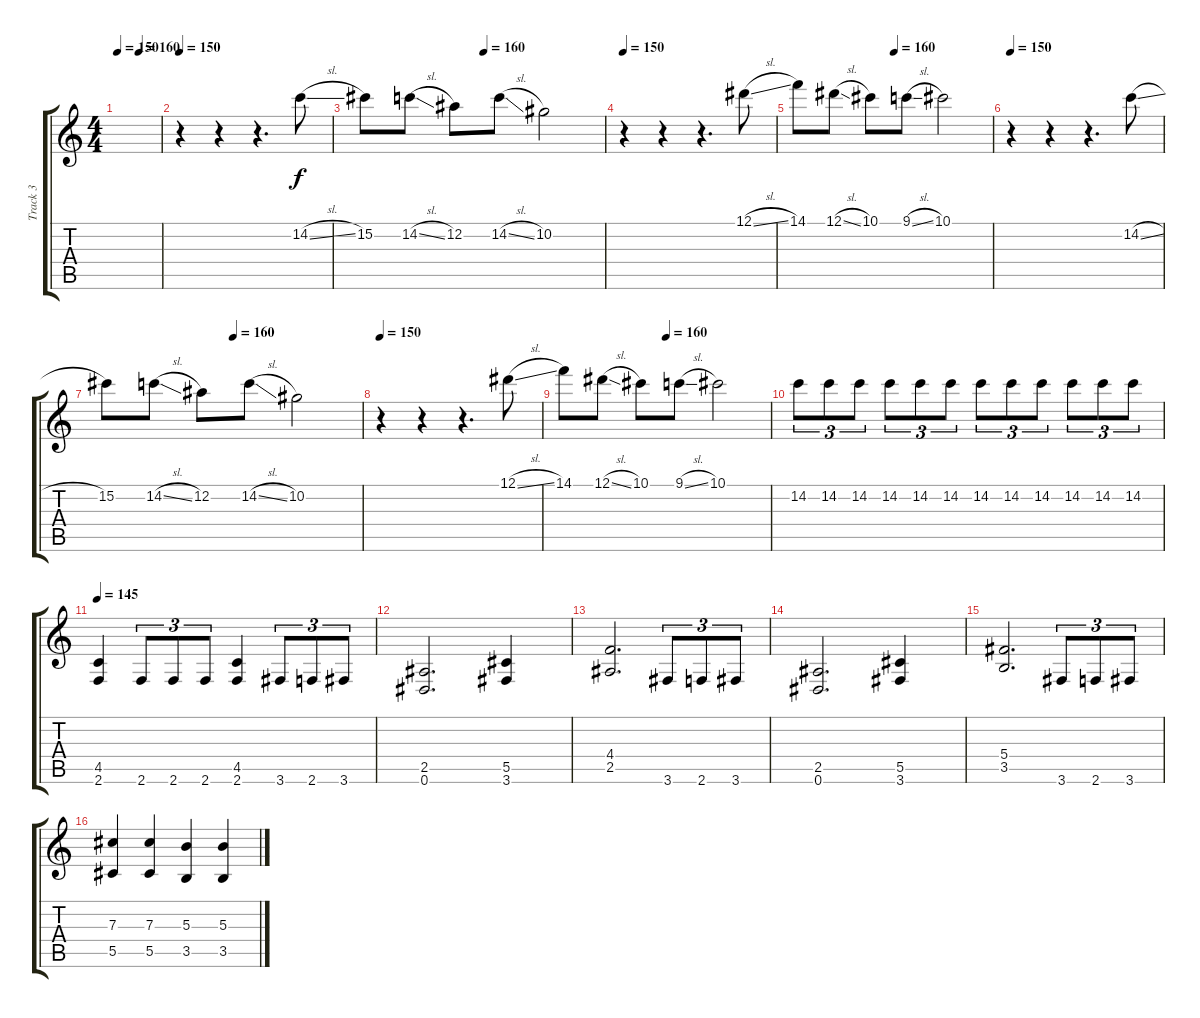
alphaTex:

\track ("Track 3" "Track 3") {instrument distortionguitar}
\staff {score tabs}
\tuning (Eb4 Bb3 Gb3 Db3 Ab2 Eb2) {hide}
\ts (4 4)
\tempo 150
\tempo (160 0.5)
\clef g2
\ks c
|
\tempo 150
r.4 r.4 r.4{d} 14.2{sl}.8 |
\tempo (160 0.5)
15.2.8 14.2{sl}.8 12.2.8 14.2{sl}.8 10.2.2 |
\tempo 150
r.4 r.4 r.4{d} 12.1{sl}.8 |
\tempo (160 0.5)
14.1.8 12.1{sl}.8 10.1.8 9.1{sl}.8 10.1.2 |
\tempo 150
r.4 r.4 r.4{d} 14.2{sl}.8 |
\tempo (160 0.5)
15.2.8 14.2{sl}.8 12.2.8 14.2{sl}.8 10.2.2 |
\tempo 150
r.4 r.4 r.4{d} 12.1{sl}.8 |
\tempo (160 0.5)
14.1.8 12.1{sl}.8 10.1.8 9.1{sl}.8 10.1.2 |
14.2.8{tu (3 2)} 14.2.8{tu (3 2)} 14.2.8{tu (3 2)} 14.2.8{tu (3 2)} 14.2.8{tu (3 2)} 14.2.8{tu (3 2)} 14.2.8{tu (3 2)} 14.2.8{tu (3 2)} 14.2.8{tu (3 2)} 14.2.8{tu (3 2)} 14.2.8{tu (3 2)} 14.2.8{tu (3 2)} |
\tempo 145
(4.5 2.6).4 2.6.8{tu (3 2)} 2.6.8{tu (3 2)} 2.6.8{tu (3 2)} (4.5 2.6).4 3.6.8{tu (3 2)} 2.6.8{tu (3 2)} 3.6.8{tu (3 2)} |
(2.5 0.6).2{d} (5.5 3.6).4 |
(4.4 2.5).2{d} 3.6.8{tu (3 2)} 2.6.8{tu (3 2)} 3.6.8{tu (3 2)} |
(2.5 0.6).2{d} (5.5 3.6).4 |
(5.4 3.5).2{d} 3.6.8{tu (3 2)} 2.6.8{tu (3 2)} 3.6.8{tu (3 2)} |
(7.3 5.5).4 (7.3 5.5).4 (5.3 3.5).4 (5.3 3.5).4
